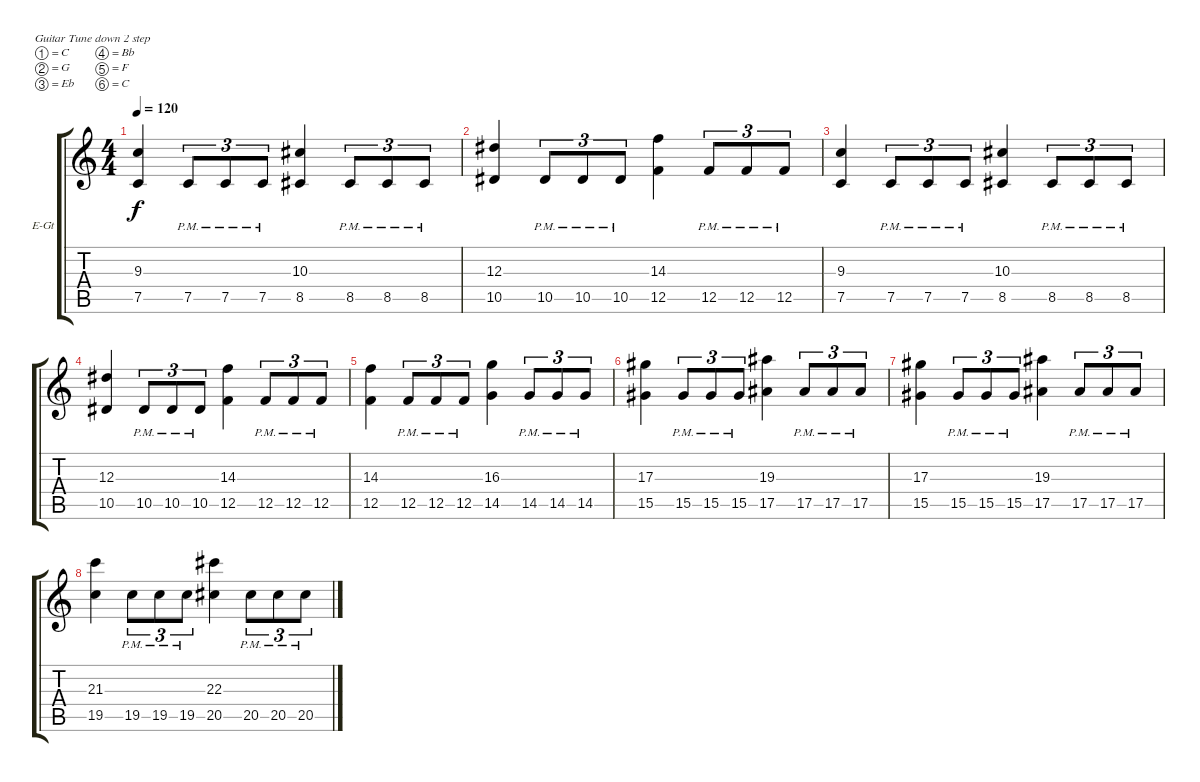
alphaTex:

\bracketExtendMode groupsimilarinstruments
\firstSystemTrackNameOrientation horizontal
\otherSystemsTrackNameOrientation horizontal
\track ("Electric Guitar 2" "E-Gt") {instrument distortionguitar}
\staff {score tabs}
\tuning (C4 G3 Eb3 Bb2 F2 C2)
\ts (4 4)
\tempo 120
\clef g2
\ks c
(7.5 9.3).4{dy f} 7.5{pm}.8{tu (3 2)} 7.5{pm}.8{tu (3 2)} 7.5{pm}.8{tu (3 2)} (8.5 10.3).4 8.5{pm}.8{tu (3 2)} 8.5{pm}.8{tu (3 2)} 8.5{pm}.8{tu (3 2)} |
(10.5 12.3).4 10.5{pm}.8{tu (3 2)} 10.5{pm}.8{tu (3 2)} 10.5{pm}.8{tu (3 2)} (12.5 14.3).4 12.5{pm}.8{tu (3 2)} 12.5{pm}.8{tu (3 2)} 12.5{pm}.8{tu (3 2)} |
(7.5 9.3).4 7.5{pm}.8{tu (3 2)} 7.5{pm}.8{tu (3 2)} 7.5{pm}.8{tu (3 2)} (8.5 10.3).4 8.5{pm}.8{tu (3 2)} 8.5{pm}.8{tu (3 2)} 8.5{pm}.8{tu (3 2)} |
(10.5 12.3).4 10.5{pm}.8{tu (3 2)} 10.5{pm}.8{tu (3 2)} 10.5{pm}.8{tu (3 2)} (12.5 14.3).4 12.5{pm}.8{tu (3 2)} 12.5{pm}.8{tu (3 2)} 12.5{pm}.8{tu (3 2)} |
(12.5 14.3).4 12.5{pm}.8{tu (3 2)} 12.5{pm}.8{tu (3 2)} 12.5{pm}.8{tu (3 2)} (14.5 16.3).4 14.5{pm}.8{tu (3 2)} 14.5{pm}.8{tu (3 2)} 14.5{pm}.8{tu (3 2)} |
(15.5 17.3).4 15.5{pm}.8{tu (3 2)} 15.5{pm}.8{tu (3 2)} 15.5{pm}.8{tu (3 2)} (17.5 19.3).4 17.5{pm}.8{tu (3 2)} 17.5{pm}.8{tu (3 2)} 17.5{pm}.8{tu (3 2)} |
(15.5 17.3).4 15.5{pm}.8{tu (3 2)} 15.5{pm}.8{tu (3 2)} 15.5{pm}.8{tu (3 2)} (17.5 19.3).4 17.5{pm}.8{tu (3 2)} 17.5{pm}.8{tu (3 2)} 17.5{pm}.8{tu (3 2)} |
(19.5 21.3).4 19.5{pm}.8{tu (3 2)} 19.5{pm}.8{tu (3 2)} 19.5{pm}.8{tu (3 2)} (20.5 22.3).4 20.5{pm}.8{tu (3 2)} 20.5{pm}.8{tu (3 2)} 20.5{pm}.8{tu (3 2)}
